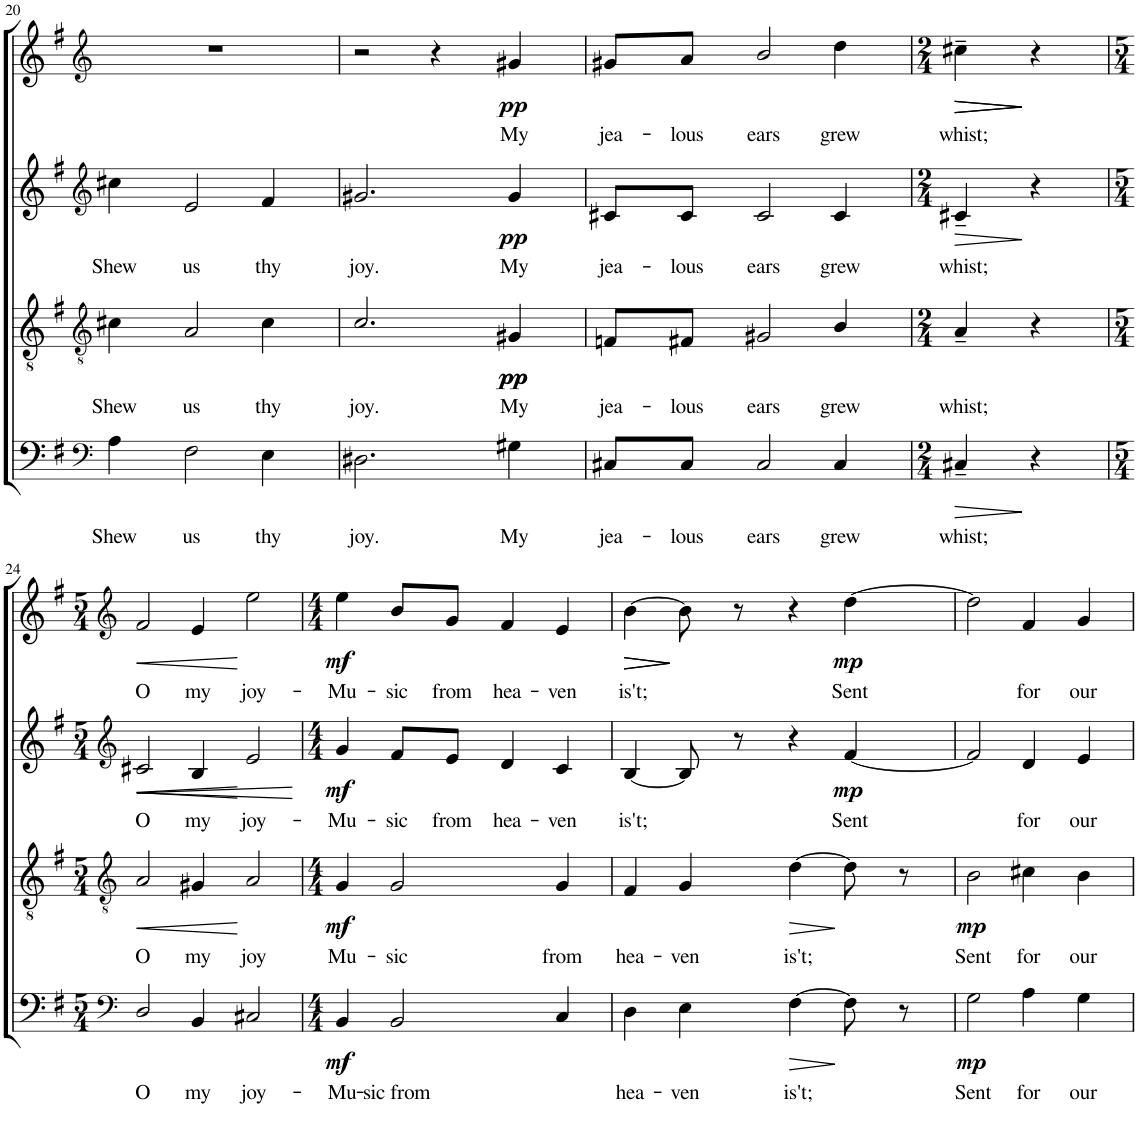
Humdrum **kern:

**kern	**text	**dynam	**kern	**text	**dynam	**kern	**text	**dynam	**kern	**text	**dynam
*part4	*part4	*part4	*part3	*part3	*part3	*part2	*part2	*part2	*part1	*part1	*part1
*staff4	*staff4	*staff4	*staff3	*staff3	*staff3	*staff2	*staff2	*staff2	*staff1	*staff1	*staff1
*I"BASS	*	*	*I"TENOR	*	*	*I"CONTRALTO	*	*	*I"SOPRANO	*	*
!!LO:PB:g=z
*clefF4	*	*	*clefGv2	*	*	*clefG2	*	*	*clefG2	*	*
*k[f#]	*	*	*k[f#]	*	*	*k[f#]	*	*	*k[f#]	*	*
*M4/4	*	*	*M4/4	*	*	*M4/4	*	*	*M4/4	*	*
=20	=20	=20	=20	=20	=20	=20	=20	=20	=20	=20	=20
!	!LO:LY:b	!	!	!LO:LY:b	!	!	!LO:LY:b	!	!	!	!
4A\	Shew	.	4c#X\	Shew	.	4cc#X\	Shew	.	1r	.	.
!	!LO:LY:b	!	!	!LO:LY:b	!	!	!LO:LY:b	!	!	!	!
2F#\	us	.	2A/	us	.	2e/	us	.	.	.	.
!	!LO:LY:b	!	!	!LO:LY:b	!	!	!LO:LY:b	!	!	!	!
4E\	thy	.	4c#\	thy	.	4f#/	thy	.	.	.	.
=21	=21	=21	=21	=21	=21	=21	=21	=21	=21	=21	=21
!	!LO:LY:b	!	!	!LO:LY:b	!	!	!LO:LY:b	!	!	!	!
2.D#X\	joy.	.	2.c/	joy.	.	2.g#X/	joy.	.	2r	.	.
.	.	.	.	.	.	.	.	.	4r	.	.
!	!LO:LY:b	!	!	!LO:LY:b	!LO:DY:b	!	!LO:LY:b	!	!	!LO:LY:b	!
!	!	!	!	!	!LO:DY:n=1:b	!	!	!LO:DY:b	!	!	!LO:DY:b
4G#X\	My	.	4G#X/	My	pp pp	4g#/	My	pp	4g#X/	My	pp
=22	=22	=22	=22	=22	=22	=22	=22	=22	=22	=22	=22
!	!LO:LY:b	!	!	!LO:LY:b	!	!	!LO:LY:b	!	!	!LO:LY:b	!
8C#X/L	jea-	.	8Fn/L	jea-	.	8c#X/L	jea-	.	8g#X/L	jea-	.
!	!LO:LY:b	!	!	!LO:LY:b	!	!	!LO:LY:b	!	!	!LO:LY:b	!
8C#/J	lous	.	8F#X/J	lous	.	8c#/J	lous	.	8a/J	lous	.
!	!LO:LY:b	!	!	!LO:LY:b	!	!	!LO:LY:b	!	!	!LO:LY:b	!
2C#/	ears	.	2G#X/	ears	.	2c#/	ears	.	2b/	ears	.
!	!LO:LY:b	!	!	!LO:LY:b	!	!	!LO:LY:b	!	!	!LO:LY:b	!
4C#/	grew	.	4B/	grew	.	4c#/	grew	.	4dd\	grew	.
=23	=23	=23	=23	=23	=23	=23	=23	=23	=23	=23	=23
*M2/4	*	*	*M2/4	*	*	*M2/4	*	*	*M2/4	*	*
!	!LO:LY:b	!LO:HP:b	!	!LO:LY:b	!	!	!LO:LY:b	!LO:HP:b	!	!LO:LY:b	!LO:HP:b
!	!	!	!	!	!	!	!	!	!	!	!LO:HP:n=1:b
4C#X~/	whist;	>	4A~/	whist;	.	4c#X~/	whist;	>	4cc#X~\	whist;	> >
4r	.	]	4r	.	.	4r	.	]	4r	.	]
.	.	.	.	.	.	.	.	.	.	.	]
!!LO:LB:g=z
=24	=24	=24	=24	=24	=24	=24	=24	=24	=24	=24	=24
*clefF4	*	*	*clefGv2	*	*	*clefG2	*	*	*clefG2	*	*
*M5/4	*	*	*M5/4	*	*	*M5/4	*	*	*M5/4	*	*
!	!LO:LY:b	!	!	!LO:LY:b	!LO:HP:b	!	!LO:LY:b	!LO:HP:b	!	!LO:LY:b	!LO:HP:b
2D/	O	.	2A/	O	<	2c#X/	O	<	2f#/	O	<
!	!LO:LY:b	!	!	!LO:LY:b	!	!	!LO:LY:b	!LO:HP:b	!	!LO:LY:b	!
4BB/	my	.	4G#X/	my	.	4B/	my	<	4e/	my	.
!	!LO:LY:b	!	!	!LO:LY:b	!	!	!LO:LY:b	!	!	!LO:LY:b	!
2C#X/	joy-	.	2A/	joy	[	2e/	joy-	[	2ee\	joy-	[
.	.	.	.	.	.	.	.	[	.	.	.
=25	=25	=25	=25	=25	=25	=25	=25	=25	=25	=25	=25
*M4/4	*	*	*M4/4	*	*	*M4/4	*	*	*M4/4	*	*
!	!LO:LY:b	!LO:DY:b	!	!LO:LY:b	!LO:DY:b	!	!LO:LY:b	!LO:DY:b	!	!LO:LY:b	!LO:DY:b
4BB/	Mu-	mf	4G/	Mu-	mf	4g/	Mu-	mf	4ee\	Mu-	mf
!	!LO:LY:b	!	!	!LO:LY:b	!	!	!LO:LY:b	!	!	!LO:LY:b	!
2BB/	sic from	.	2G/	sic	.	8f#/L	sic	.	8b/L	sic	.
!	!	!	!	!	!	!	!LO:LY:b	!	!	!LO:LY:b	!
.	.	.	.	.	.	8e/J	from	.	8g/J	from	.
!	!	!	!	!	!	!	!LO:LY:b	!	!	!LO:LY:b	!
.	.	.	.	.	.	4d/	hea-	.	4f#/	hea-	.
!	!	!	!	!LO:LY:b	!	!	!LO:LY:b	!	!	!LO:LY:b	!
4C/	.	.	4G/	from	.	4c/	ven	.	4e/	ven	.
=26	=26	=26	=26	=26	=26	=26	=26	=26	=26	=26	=26
!	!LO:LY:b	!	!	!LO:LY:b	!	!	!LO:LY:b	!	!	!LO:LY:b	!LO:HP:b
!	!	!	!	!	!	!	!	!	!	!	!LO:HP:n=1:b
4D\	hea-	.	4F#/	hea-	.	[4B/	is't;	.	[4b\	is't;	> >
!	!LO:LY:b	!	!	!LO:LY:b	!	!	!	!	!	!	!
4E\	ven	.	4G/	ven	.	8B/]	.	.	8b\]	.	]
.	.	.	.	.	.	8r	.	.	8r	.	]
!	!LO:LY:b	!LO:HP:b	!	!LO:LY:b	!LO:HP:b	!	!	!	!	!	!
[4F#\	is't;	>	[4d\	is't;	>	4r	.	.	4r	.	.
!	!	!	!	!	!	!	!LO:LY:b	!LO:DY:b	!	!LO:LY:b	!LO:DY:b
8F#\]	.	]	8d\]	.	]	[4f#/	Sent	mp	[4dd\	Sent	mp
8r	.	.	8r	.	.	.	.	.	.	.	.
=27	=27	=27	=27	=27	=27	=27	=27	=27	=27	=27	=27
!	!LO:LY:b	!LO:DY:b	!	!LO:LY:b	!LO:DY:b	!	!	!	!	!	!
2G\	Sent	mp	2B\	Sent	mp	2f#/]	.	.	2dd\]	.	.
!	!LO:LY:b	!	!	!LO:LY:b	!	!	!LO:LY:b	!	!	!LO:LY:b	!
4A\	for	.	4c#X\	for	.	4d/	for	.	4f#/	for	.
!	!LO:LY:b	!	!	!LO:LY:b	!	!	!LO:LY:b	!	!	!LO:LY:b	!
4G\	our	.	4B\	our	.	4e/	our	.	4g/	our	.
=	=	=	=	=	=	=	=	=	=	=	=
*-	*-	*-	*-	*-	*-	*-	*-	*-	*-	*-	*-
